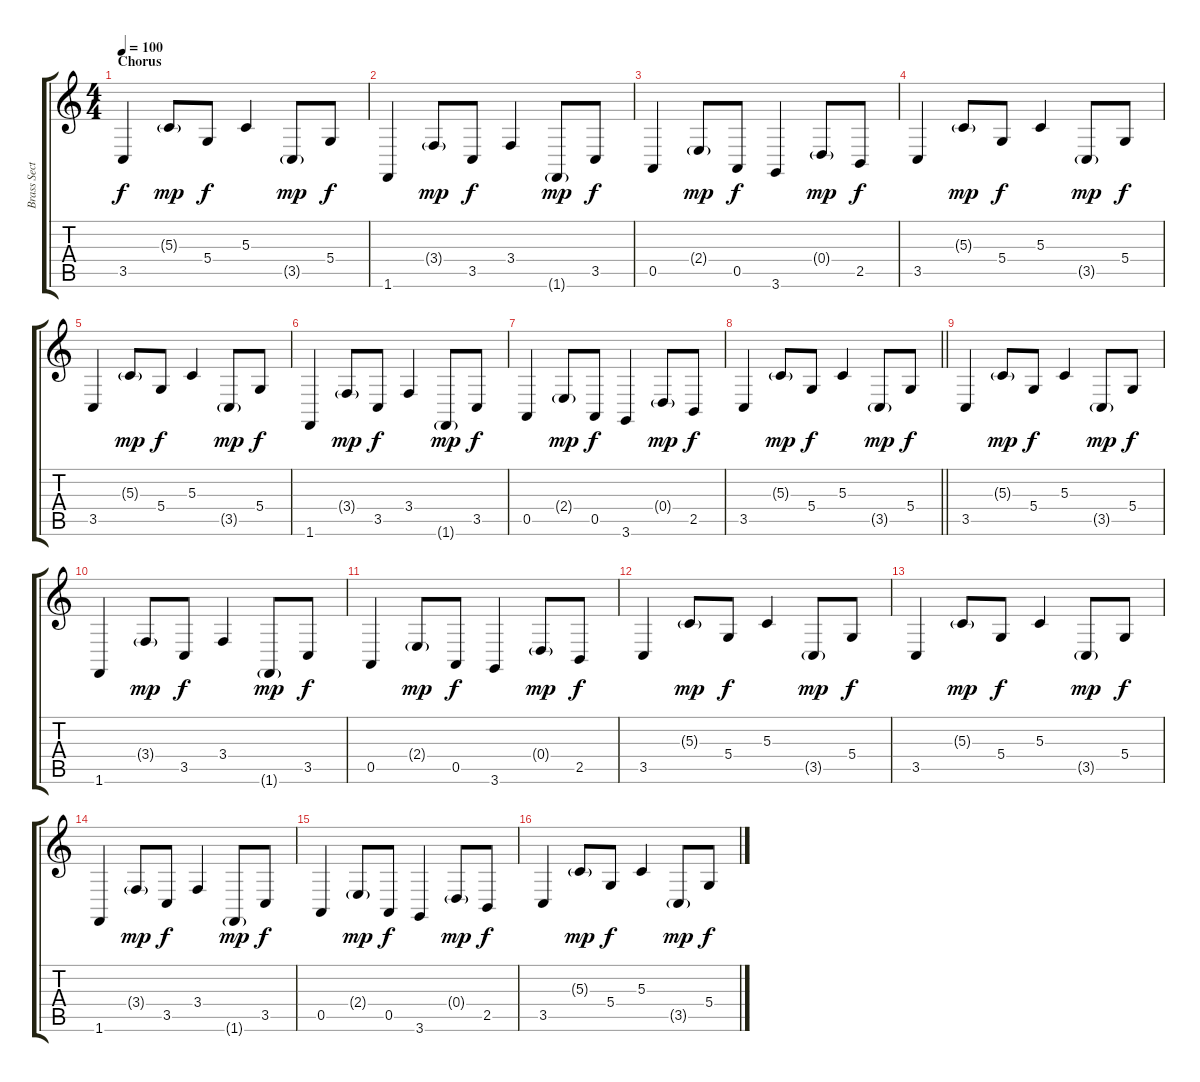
\track ("Brass Section" "Brass Sect") {instrument tuba}
\staff {score tabs}
\tuning (E4 B3 G3 D3 A2 E2) {hide}
\ts (4 4)
\section ("" "Chorus")
\tempo 100
\clef g2
\ks c
3.5.4{dy f} 5.3{g}.8{dy mp} 5.4.8{dy f} 5.3.4 3.5{g}.8{dy mp} 5.4.8{dy f} |
1.6.4 3.4{g}.8{dy mp} 3.5.8{dy f} 3.4.4 1.6{g}.8{dy mp} 3.5.8{dy f} |
0.5.4 2.4{g}.8{dy mp} 0.5.8{dy f} 3.6.4 0.4{g}.8{dy mp} 2.5.8{dy f} |
3.5.4 5.3{g}.8{dy mp} 5.4.8{dy f} 5.3.4 3.5{g}.8{dy mp} 5.4.8{dy f} |
3.5.4 5.3{g}.8{dy mp} 5.4.8{dy f} 5.3.4 3.5{g}.8{dy mp} 5.4.8{dy f} |
1.6.4 3.4{g}.8{dy mp} 3.5.8{dy f} 3.4.4 1.6{g}.8{dy mp} 3.5.8{dy f} |
0.5.4 2.4{g}.8{dy mp} 0.5.8{dy f} 3.6.4 0.4{g}.8{dy mp} 2.5.8{dy f} |
\barLineRight lightlight
3.5.4 5.3{g}.8{dy mp} 5.4.8{dy f} 5.3.4 3.5{g}.8{dy mp} 5.4.8{dy f} |
3.5.4 5.3{g}.8{dy mp} 5.4.8{dy f} 5.3.4 3.5{g}.8{dy mp} 5.4.8{dy f} |
1.6.4 3.4{g}.8{dy mp} 3.5.8{dy f} 3.4.4 1.6{g}.8{dy mp} 3.5.8{dy f} |
0.5.4 2.4{g}.8{dy mp} 0.5.8{dy f} 3.6.4 0.4{g}.8{dy mp} 2.5.8{dy f} |
3.5.4 5.3{g}.8{dy mp} 5.4.8{dy f} 5.3.4 3.5{g}.8{dy mp} 5.4.8{dy f} |
3.5.4 5.3{g}.8{dy mp} 5.4.8{dy f} 5.3.4 3.5{g}.8{dy mp} 5.4.8{dy f} |
1.6.4 3.4{g}.8{dy mp} 3.5.8{dy f} 3.4.4 1.6{g}.8{dy mp} 3.5.8{dy f} |
0.5.4 2.4{g}.8{dy mp} 0.5.8{dy f} 3.6.4 0.4{g}.8{dy mp} 2.5.8{dy f} |
3.5.4 5.3{g}.8{dy mp} 5.4.8{dy f} 5.3.4 3.5{g}.8{dy mp} 5.4.8{dy f}
